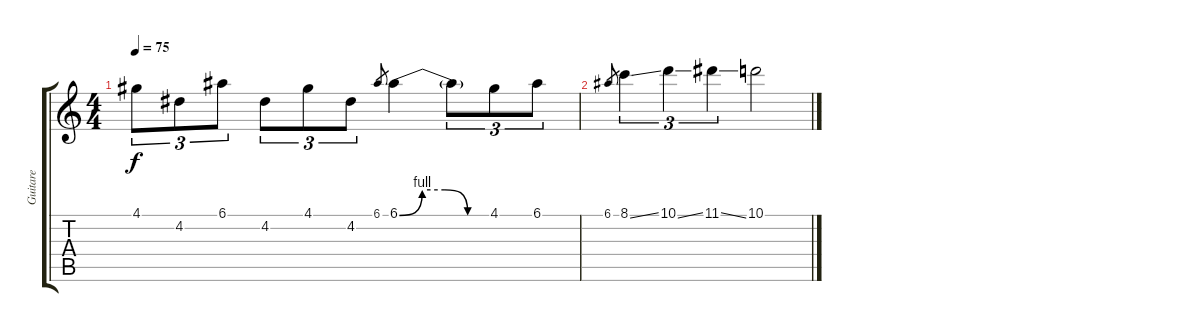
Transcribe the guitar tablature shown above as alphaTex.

\track ("Guitare" "Guitare") {instrument electricguitarclean}
\staff {score tabs}
\tuning (E4 B3 G3 D3 A2 E2) {hide}
\ts (4 4)
\tempo 75
\clef g2
\ks c
4.1.8{tu (3 2) dy f} 4.2.8{tu (3 2)} 6.1.8{tu (3 2)} 4.2.8{tu (3 2)} 4.1.8{tu (3 2)} 4.2.8{tu (3 2)} 6.1.8{gr} 6.1{be (custom 0 0 15 4 30 4 45 0 60 0)}.4 6.1{t}.8{tu (3 2)} 4.1.8{tu (3 2)} 6.1.8{tu (3 2)} |
6.1.8{gr} 8.1{ss}.4{tu (3 2)} 10.1{ss}.4{tu (3 2)} 11.1{ss}.4{tu (3 2)} 10.1.2
